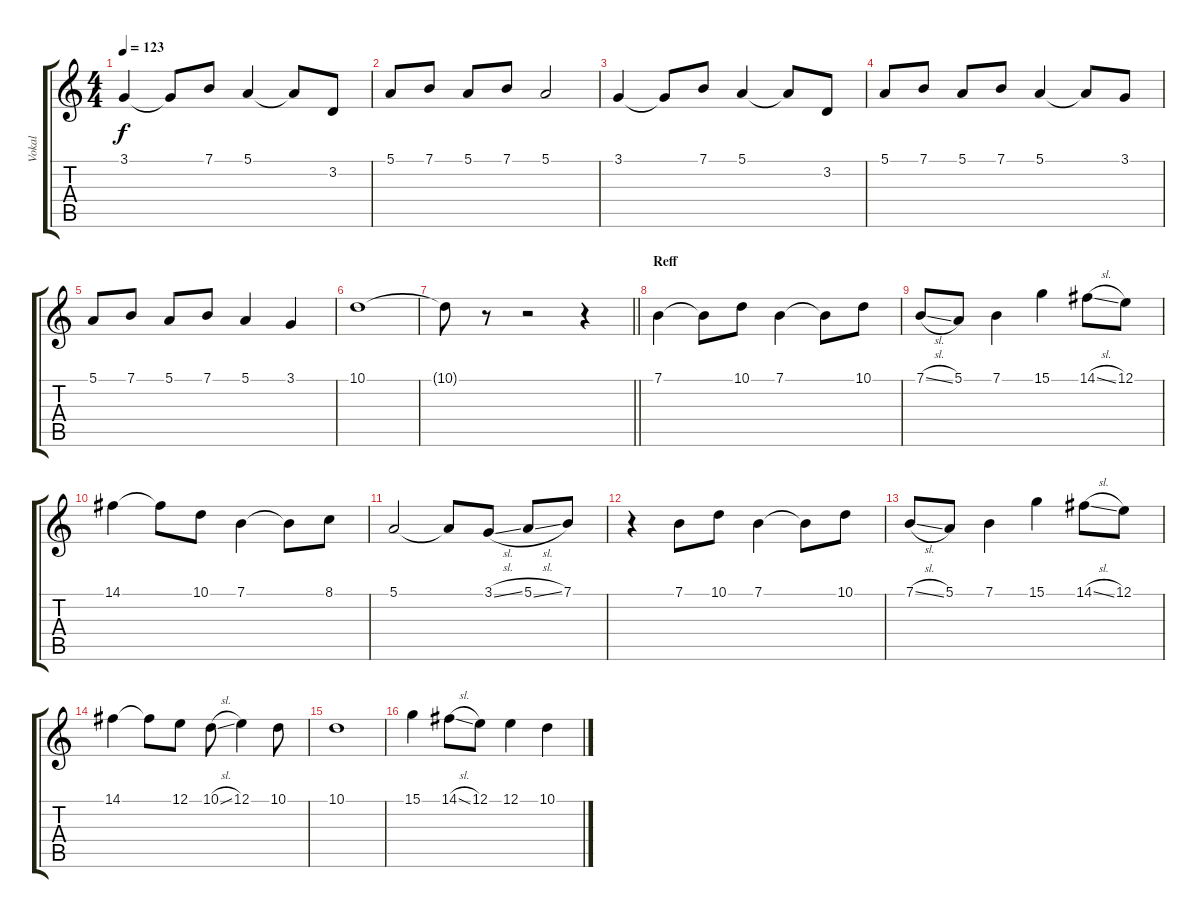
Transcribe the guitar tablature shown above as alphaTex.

\track ("Vokal" "Vokal") {instrument clarinet}
\staff {score tabs}
\tuning (E4 B3 G3 D3 A2 E2) {hide}
\ts (4 4)
\tempo 123
\clef g2
\ks c
3.1.4{dy f} 3.1{t}.8 7.1.8 5.1.4 5.1{t}.8 3.2.8 |
5.1.8 7.1.8 5.1.8 7.1.8 5.1.2 |
3.1.4 3.1{t}.8 7.1.8 5.1.4 5.1{t}.8 3.2.8 |
5.1.8 7.1.8 5.1.8 7.1.8 5.1.4 5.1{t}.8 3.1.8 |
5.1.8 7.1.8 5.1.8 7.1.8 5.1.4 3.1.4 |
10.1.1 |
\barLineRight lightlight
10.1{t}.8 r.8 r.2 r.4 |
\section ("" "Reff ")
7.1.4 7.1{t}.8 10.1.8 7.1.4 7.1{t}.8 10.1.8 |
7.1{sl}.8 5.1.8 7.1.4 15.1.4 14.1{sl}.8 12.1.8 |
14.1.4 14.1{t}.8 10.1.8 7.1.4 7.1{t}.8 8.1.8 |
5.1.2 5.1{t}.8 3.1{sl}.8 5.1{sl}.8 7.1.8 |
r.4 7.1.8 10.1.8 7.1.4 7.1{t}.8 10.1.8 |
7.1{sl}.8 5.1.8 7.1.4 15.1.4 14.1{sl}.8 12.1.8 |
14.1.4 14.1{t}.8 12.1.8 10.1{sl}.8 12.1.4 10.1.8 |
10.1.1 |
15.1.4 14.1{sl}.8 12.1.8 12.1.4 10.1.4
